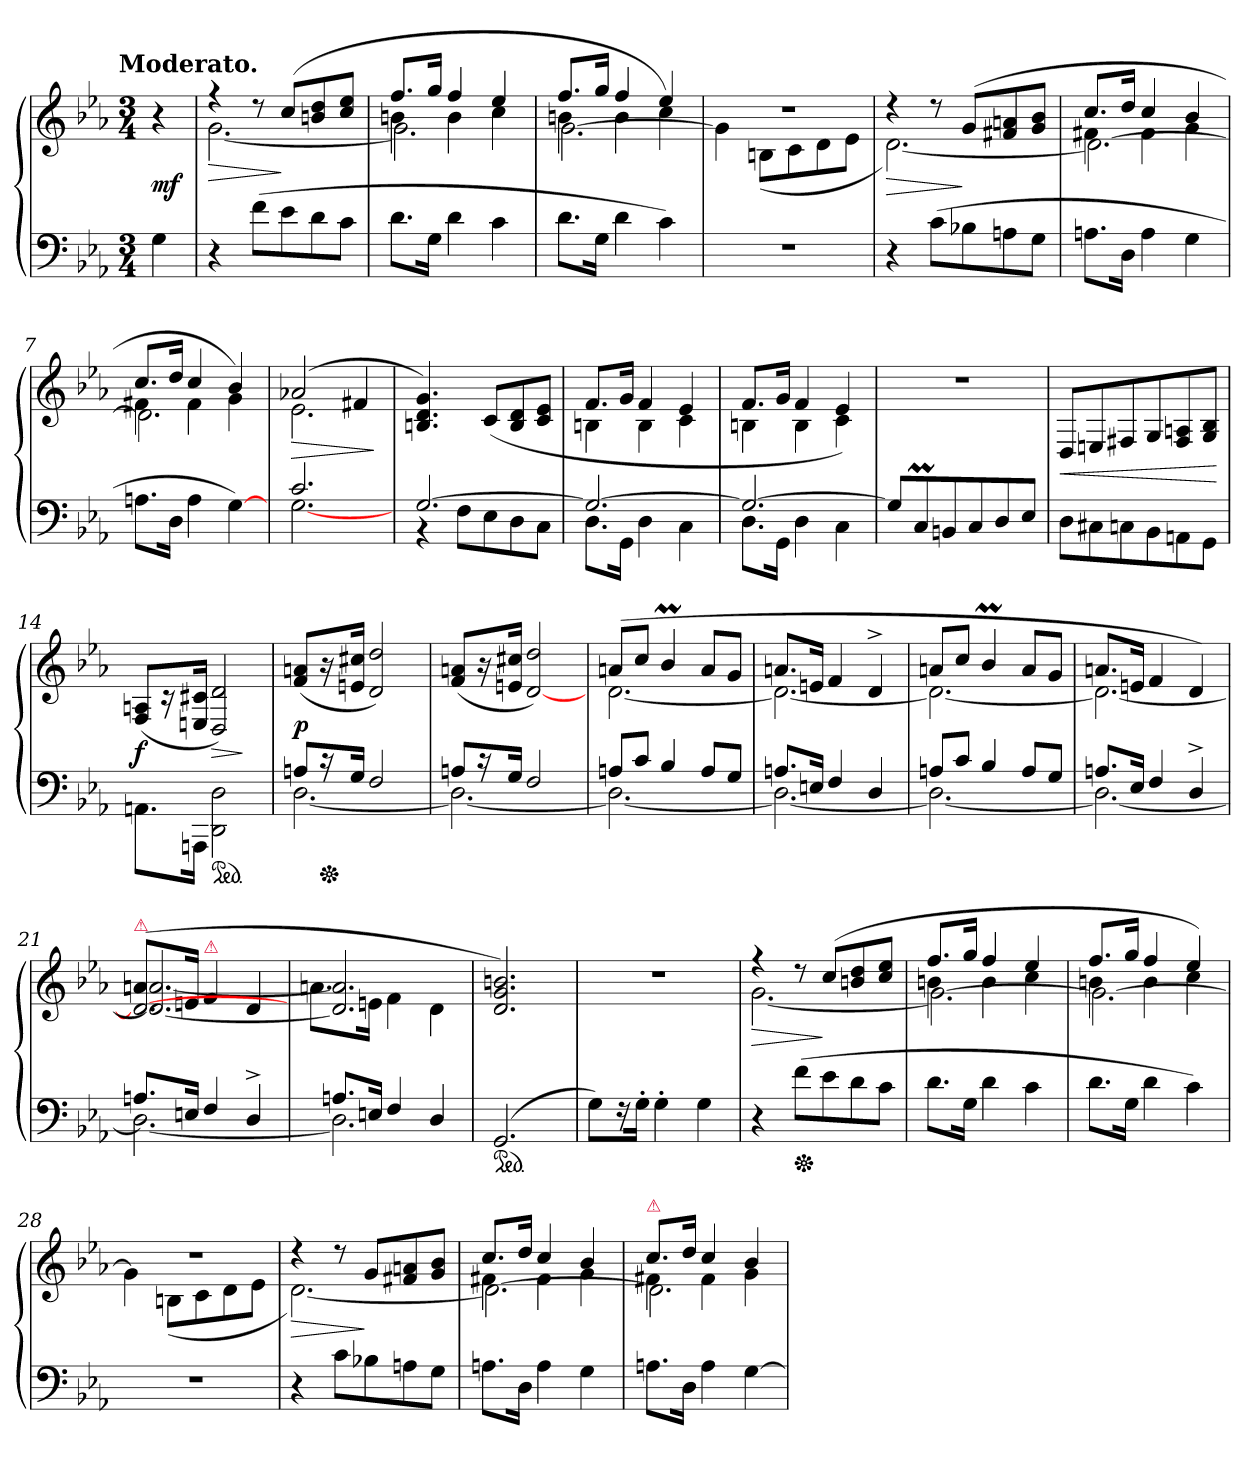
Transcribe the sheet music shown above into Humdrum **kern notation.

**kern	**kern	**dynam
*part1	*part1	*part1
*staff2	*staff1	*staff1/2
*clefF4	*clefG2	*
*k[b-e-a-]	*k[b-e-a-]	*
!!LO:TX:omd:t=Moderato.
*M3/4	*M3/4	*
=	=	=
4G	4r	mf
=1	=1	=1
*	*^	*
4r	4r	[2.g	>
(8fL	8r	.	.
8e-	(8ccL	.	]
8d	8bn 8dd	.	.
8cJ	8cc 8ee-J	.	.
=2	=2	=2	=2
*	*	*^	*
8.dL	8.ffL	4bn	2.g\]	.
16GJk	16ggJk	.	.	.
4d	4ff	4b	.	.
4c	4ee-	4cc	.	.
=3	=3	=3	=3	=3
8.dL	8.ffL	4bn	[2.g\	.
16GJk	16ggJk	.	.	.
4d	4ff	4b	.	.
4c)	4ee-	4cc)	.	.
*	*	*v	*v	*
=4	=4	=4	=4
2.r	2.r	4g]	.
.	.	(>8Bn\L	.
.	.	8c	.
.	.	8d	.
.	.	8e-J	.
=5	=5	=5	=5
4r	4r	[2.d)	>
(8cL	8r	.	.
8B-X	(8gL	.	]
8An	8f#X 8an	.	.
8GJ	8g 8b-J	.	.
=6	=6	=6	=6
*	*	*^	*
8.AnL	8.ccL	4f#X	2.d\_	.
16DJk	16ddJk	.	.	.
4A	4cc	4f#	.	.
4G	4b-	4g	.	.
=7	=7	=7	=7	=7
8.AnL	8.ccL	4f#X	2.d\]	.
16DJk	16ddJk	.	.	.
4A	4cc	4f#	.	.
[>4G)	4b-)	4g	.	.
*	*	*v	*v	*
=8	=8	=8	=8
*^	*	*	*
2.c	[2.G	(2a-X	2.e-	>
.	.	4f#X	.	.
*v	*v	*	*	*
*	*v	*v	*
.	.	]
=9	=9	=9
*^	*	*
[2.G	4r	4.Bn 4.d 4.g)	.
.	8FL	.	.
.	8E-	(>8cL	.
.	8D	8B 8d	.
.	8CJ	8c 8e-J	.
=10	=10	=10	=10
*	*	*^	*
2.G_	8.DL	8.fL	4Bn	.
.	16GGJk	16gJk	.	.
.	4D	4f	4B	.
.	4C	4e-	4c	.
=11	=11	=11	=11	=11
2.G_	8.DL	8.fL	4Bn	.
.	16GGJk	16gJk	.	.
.	4D	4f	4B	.
.	4C	4e-)	4c	.
*v	*v	*	*	*
*	*v	*v	*
=12	=12	=12
8G/L]	2.r	.
8CM	.	.
8BBn	.	.
8C	.	.
8D	.	.
8E-J	.	.
=13	=13	=13
8D\L	8D/L	<
8C#X\	8En/	.
8Cn	8F#X	.
8BB-\	8G/	.
8AAn\	8F#/ 8An/	.
8GG\J	8G/ 8B-/J	.
.	.	[
=14	=14	=14
8.AAn\L	(>8F/ 8An/L	f
.	16r	.
16AAAn\Jk	16En/ 16c#X/Jk	.
*ped	*	*
2DD\ 2D\	2D/ 2d/)	>
.	.	]
=15	=15	=15
*^	*	*
8AnL	[2.D	(>8f 8anL	p
*Xped	*	*	*
16rc	.	16r	.
16GJk	.	16en 16cc#XJk	.
2F	.	2d 2dd)	.
=16	=16	=16	=16
8AnL	2.D_	(>8f 8anL	.
16rc	.	16r	.
16GJk	.	16en 16cc#XJk	.
2F	.	[2d 2dd)	.
=17	=17	=17	=17
*	*	*^	*
8AnL	2.D_	(8anL	[2.d	.
8cJ	.	8ccJ	.	.
4B-	.	4b-M	.	.
8AL	.	8aL	.	.
8GJ	.	8gJ	.	.
=18	=18	=18	=18	=18
8.AnL	2.D_	8.anL	2.d_	.
16EnJk	.	16enJk	.	.
4F	.	4f	.	.
4D	.	4d^<	.	.
=19	=19	=19	=19	=19
8AnL	2.D_	8anL	2.d_	.
8cJ	.	8ccJ	.	.
4B-	.	4b-M	.	.
8AL	.	8aL	.	.
8GJ	.	8gJ	.	.
=20	=20	=20	=20	=20
8.AnL	2.D_	8.anL	2.d_<	.
16E-Jk	.	16enJk	.	.
4F	.	4f	.	.
4D^	.	4d)	.	.
=21	=21	=21	=21	=21
*	*	*	*^	*
!	!	!LO:TX:a:color=crimson:t=⚠	!	!	!
8.AnL	2.D_	(>8.anL	2.d_/ [2.an/	2.d_	.
16EnJk	.	16enJk	.	.	.
!	!	!LO:TX:a:color=crimson:t=⚠	!	!	!
4F	.	4f	.	.	.
4D^	.	4d	.	.	.
*	*	*	*v	*v	*
=22	=22	=22	=22	=22
8.AnL	2.D]	2.d] 2.an]	8.anL	.
16EnJk	.	.	16enJk	.
4F	.	.	4f	.
4D	.	.	4d	.
*v	*v	*	*	*
*	*v	*v	*
=23	=23	=23
*ped	*	*
(>2.GG	2.d 2.g 2.bn)	.
=24	=24	=24
8GL)	2.r	.
16r	.	.
16G'Jk	.	.
4G'	.	.
4G	.	.
=25	=25	=25
*	*^	*
4r	4r	[2.g	>
*Xped	*	*	*
(8fL	8r	.	.
8e-	(8ccL	.	]
8d	8bn 8dd	.	.
8cJ	8cc 8ee-J	.	.
=26	=26	=26	=26
*	*	*^	*
8.dL	8.ffL	4bn	2.g\_	.
16GJk	16ggJk	.	.	.
4d	4ff	4b	.	.
4c	4ee-	4cc	.	.
=27	=27	=27	=27	=27
8.dL	8.ffL	4bn	2.g\_	.
16GJk	16ggJk	.	.	.
4d	4ff	4b	.	.
4c)	4ee-)	4cc	.	.
*	*	*v	*v	*
=28	=28	=28	=28
2.r	2.r	4g\]	.
.	.	(>8Bn\L	.
.	.	8c	.
.	.	8d	.
.	.	8e-J	.
=29	=29	=29	=29
4r	4r	[2.d)	>
8cL	8r	.	.
8B-X	8gL	.	]
8An	8f#X 8an	.	.
8GJ	8g 8b-J	.	.
=30	=30	=30	=30
*	*	*^	*
8.AnL	8.ccL	4f#X	2.d\_	.
16DJk	16ddJk	.	.	.
4A	4cc	4f#	.	.
4G	4b-	4g	.	.
=31	=31	=31	=31	=31
!	!LO:TX:a:color=crimson:t=⚠	!	!	!
8.AnL	8.ccL	4f#X	2.d\]	.
16DJk	16ddJk	.	.	.
4A	4cc	4f#	.	.
[4G	4b-	4g	.	.
*	*v	*v	*v	*
=	=	=
*-	*-	*-
